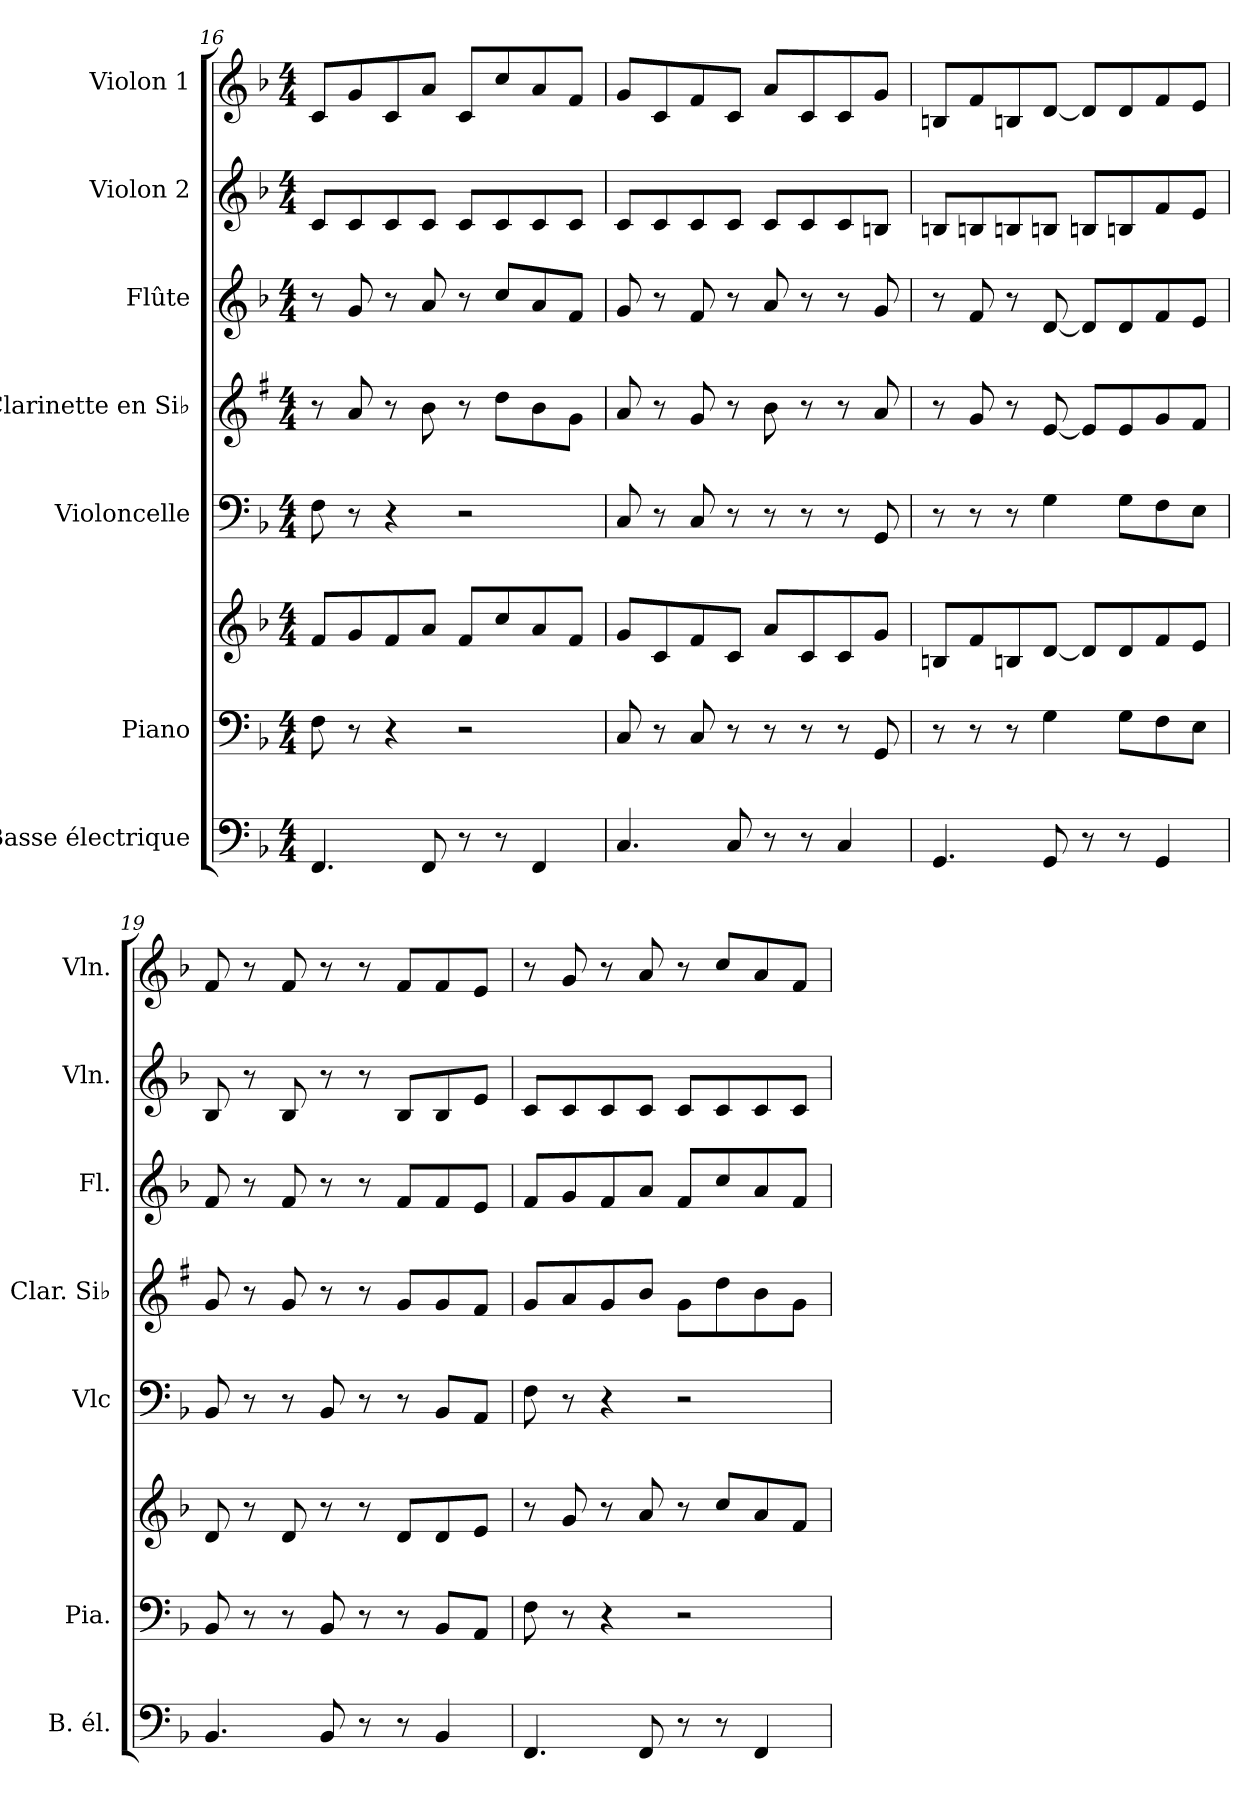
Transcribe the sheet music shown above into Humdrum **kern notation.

**kern	**kern	**kern	**kern	**kern	**kern	**kern	**kern
*part7	*part6	*part6	*part5	*part4	*part3	*part2	*part1
*staff8	*staff7	*staff6	*staff5	*staff4	*staff3	*staff2	*staff1
*I"Basse électrique	*I"Piano	*	*I"Violoncelle	*I"Clarinette en Si♭	*I"Flûte	*I"Violon 2	*I"Violon 1
*I'B. él.	*I'Pia.	*	*I'Vlc	*I'Clar. Si♭	*I'Fl.	*I'Vln.	*I'Vln.
!!LO:PB:g=z
*clefF4	*clefF4	*clefG2	*clefF4	*clefG2	*clefG2	*clefG2	*clefG2
*ITrd7c12	*	*	*	*ITrd1c2	*	*	*
*k[b-]	*k[b-]	*k[b-]	*k[b-]	*k[b-]	*k[b-]	*k[b-]	*k[b-]
*M4/4	*M4/4	*M4/4	*M4/4	*M4/4	*M4/4	*M4/4	*M4/4
=16	=16	=16	=16	=16	=16	=16	=16
4.FFF/	8F\	8f/L	8F\	8r	8r	8c/L	8c/L
.	8r	8g/	8r	8g/	8g/	8c/	8g/
.	4r	8f/	4r	8r	8r	8c/	8c/
8FFF/	.	8a/J	.	8a\	8a/	8c/J	8a/J
8r	2r	8f/L	2r	8r	8r	8c/L	8c/L
8r	.	8cc/	.	8cc\L	8cc/L	8c/	8cc/
4FFF/	.	8a/	.	8a\	8a/	8c/	8a/
.	.	8f/J	.	8f\J	8f/J	8c/J	8f/J
!!LO:PB:g=z
=17	=17	=17	=17	=17	=17	=17	=17
4.CC/	8C/	8g/L	8C/	8g/	8g/	8c/L	8g/L
.	8r	8c/	8r	8r	8r	8c/	8c/
.	8C/	8f/	8C/	8f/	8f/	8c/	8f/
8CC/	8r	8c/J	8r	8r	8r	8c/J	8c/J
8r	8r	8a/L	8r	8a\	8a/	8c/L	8a/L
8r	8r	8c/	8r	8r	8r	8c/	8c/
4CC/	8r	8c/	8r	8r	8r	8c/	8c/
.	8GG/	8g/J	8GG/	8g/	8g/	8Bn/J	8g/J
=18	=18	=18	=18	=18	=18	=18	=18
4.GGG/	8r	8Bn/L	8r	8r	8r	8Bn/L	8Bn/L
.	8r	8f/	8r	8f/	8f/	8Bn/	8f/
.	8r	8Bn/	8r	8r	8r	8Bn/	8Bn/
8GGG/	4G\	[8d/J	4G\	[8d/	[8d/	8Bn/J	[8d/J
8r	.	8d/L]	.	8d/L]	8d/L]	8Bn/L	8d/L]
8r	8G\L	8d/	8G\L	8d/	8d/	8Bn/	8d/
4GGG/	8F\	8f/	8F\	8f/	8f/	8f/	8f/
.	8E\J	8e/J	8E\J	8e/J	8e/J	8e/J	8e/J
=19	=19	=19	=19	=19	=19	=19	=19
4.BBB-/	8BB-/	8d/	8BB-/	8f/	8f/	8B-/	8f/
.	8r	8r	8r	8r	8r	8r	8r
.	8r	8d/	8r	8f/	8f/	8B-/	8f/
8BBB-/	8BB-/	8r	8BB-/	8r	8r	8r	8r
8r	8r	8r	8r	8r	8r	8r	8r
8r	8r	8d/L	8r	8f/L	8f/L	8B-/L	8f/L
4BBB-/	8BB-/L	8d/	8BB-/L	8f/	8f/	8B-/	8f/
.	8AA/J	8e/J	8AA/J	8e/J	8e/J	8e/J	8e/J
!!LO:PB:g=z
=20	=20	=20	=20	=20	=20	=20	=20
4.FFF/	8F\	8r	8F\	8f/L	8f/L	8c/L	8r
.	8r	8g/	8r	8g/	8g/	8c/	8g/
.	4r	8r	4r	8f/	8f/	8c/	8r
8FFF/	.	8a/	.	8a/J	8a/J	8c/J	8a/
8r	2r	8r	2r	8f\L	8f/L	8c/L	8r
8r	.	8cc/L	.	8cc\	8cc/	8c/	8cc/L
4FFF/	.	8a/	.	8a\	8a/	8c/	8a/
.	.	8f/J	.	8f\J	8f/J	8c/J	8f/J
=	=	=	=	=	=	=	=
*-	*-	*-	*-	*-	*-	*-	*-
